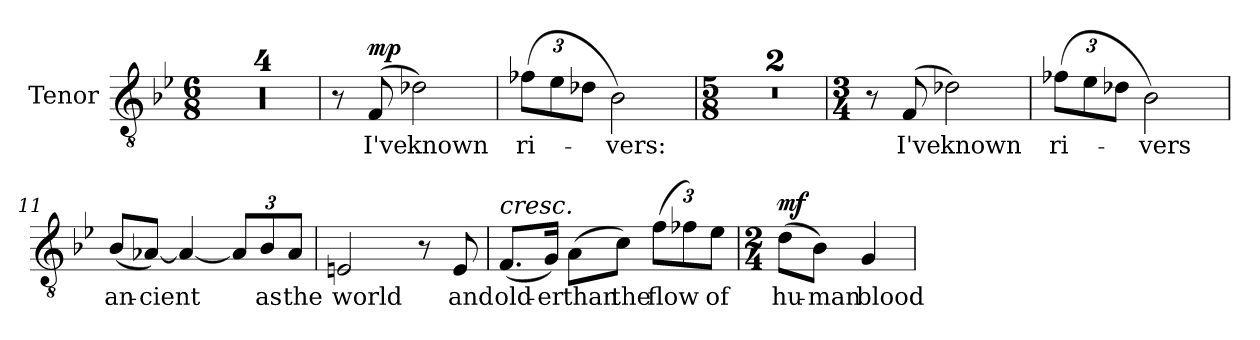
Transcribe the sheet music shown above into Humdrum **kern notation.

**kern	**text	**dynam
*part1	*part1	*part1
*staff1	*staff1	*staff1
*I"Tenor	*	*
*I'T.	*	*
*clefGv2	*	*
*k[b-e-]	*	*
*M6/8	*	*
=1	=1	=1
2.r	.	.
=2	=2	=2
2.r	.	.
=3	=3	=3
*M3/4	*	*
2.r	.	.
=4	=4	=4
2.r	.	.
=5	=5	=5
8r	.	.
!	!LO:LY:b	!LO:DY:a
(>8F/	I've	mp
!	!LO:LY:b	!
2d-X\)	known	.
=6	=6	=6
*Xbrackettup	*	*
!	!LO:LY:b	!
(>12f-X\L	ri-	.
12e-\	.	.
12d-X\J	.	.
!	!LO:LY:b	!
2B-\)	-vers:	.
=7	=7	=7
*M5/8	*	*
8%5r	.	.
=8	=8	=8
8%5r	.	.
=9	=9	=9
*M3/4	*	*
8r	.	.
!	!LO:LY:b	!
(>8F/	I've	.
!	!LO:LY:b	!
2d-X\)	known	.
=10	=10	=10
!	!LO:LY:b	!
(>12f-X\L	ri-	.
12e-\	.	.
12d-X\J	.	.
!	!LO:LY:b	!
2B-\)	-vers	.
!!LO:LB:g=z
=11	=11	=11
!	!LO:LY:b	!
(<8B-/L	an-	.
!	!LO:LY:b	!
[8A-X/J)	-cient	.
4A-/_	.	.
12A-/L]	.	.
!	!LO:LY:b	!
12B-/	as	.
!	!LO:LY:b	!
12A-/J	the	.
=12	=12	=12
!	!LO:LY:b	!
2En/	world	.
8r	.	.
!	!LO:LY:b	!
8E/	and	.
=13	=13	=13
!LO:TX:a:i:t=cresc.	!	!
!	!LO:LY:b	!
(<8.F/L	old-	.
!	!LO:LY:b	!
16G/Jk)	-er	.
!	!LO:LY:b	!
(>8A\L	than	.
!	!LO:LY:b	!
8c\J)	the	.
!	!LO:LY:b	!
(>12f\L	flow	.
12f-X\)	.	.
!	!LO:LY:b	!
12e-\J	of	.
=14	=14	=14
*M2/4	*	*
!	!LO:LY:b	!LO:DY:a
(>8d\L	hu-	mf
!	!LO:LY:b	!
8B-\J)	-man	.
!	!LO:LY:b	!
4G/	blood	.
=	=	=
*-	*-	*-
